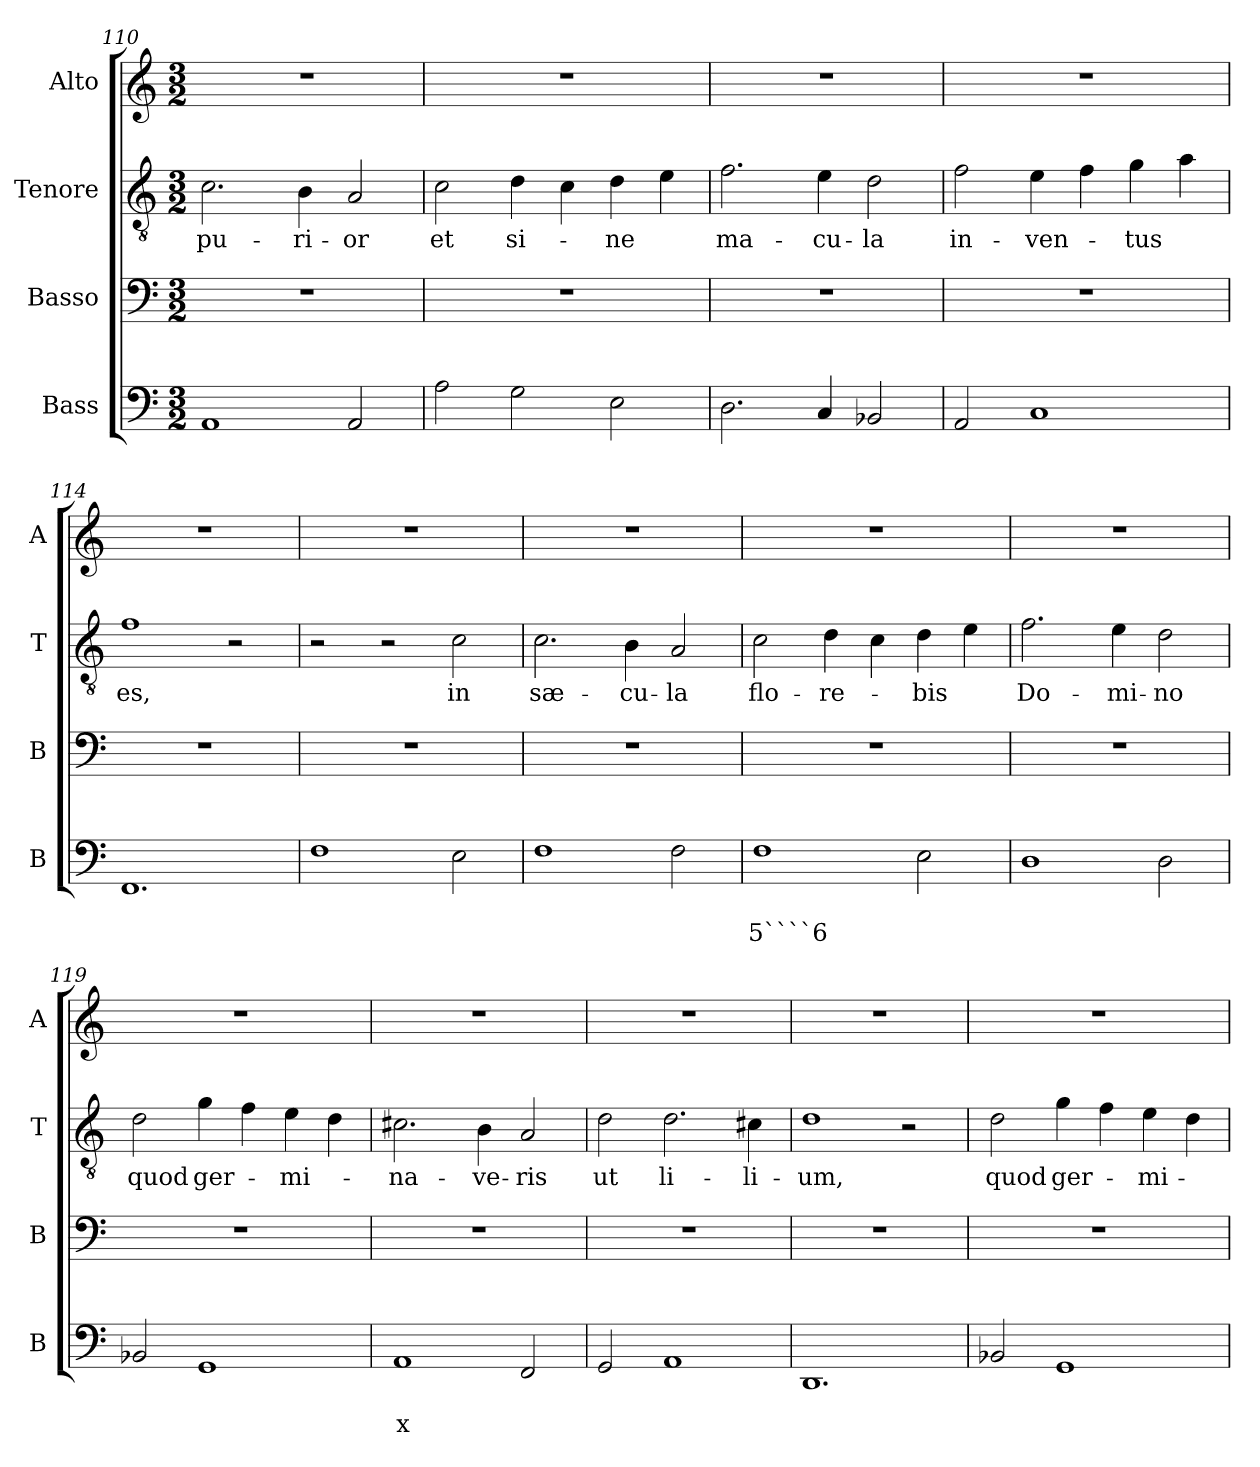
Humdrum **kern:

**kern	**text	**text	**kern	**kern	**text	**kern
*part4	*part4	*part4	*part3	*part2	*part2	*part1
*staff4	*staff4	*staff4	*staff3	*staff2	*staff2	*staff1
*I"Bass	*	*	*I"Basso	*I"Tenore	*	*I"Alto
*I'B	*	*	*I'B	*I'T	*	*I'A
*clefF4	*	*	*clefF4	*clefGv2	*	*clefG2
*k[]	*	*	*k[]	*k[]	*	*k[]
*C:	*	*	*C:	*C:	*	*C:
*M3/2	*	*	*M3/2	*M3/2	*	*M3/2
=110	=110	=110	=110	=110	=110	=110
!	!	!	!	!	!LO:LY:b	!
1AA	.	.	1.r	2.c\	pu-	1.r
!	!	!	!	!	!LO:LY:b	!
.	.	.	.	4B\	-ri-	.
!	!	!	!	!	!LO:LY:b	!
2AA/	.	.	.	2A/	-or	.
=111	=111	=111	=111	=111	=111	=111
!	!	!	!	!	!LO:LY:b	!
2A\	.	.	1.r	2c\	et	1.r
!	!	!	!	!	!LO:LY:b	!
2G\	.	.	.	4d\	si-	.
.	.	.	.	4c\	.	.
!	!	!	!	!	!LO:LY:b	!
2E\	.	.	.	4d\	-ne	.
.	.	.	.	4e\	.	.
=112	=112	=112	=112	=112	=112	=112
!	!	!	!	!	!LO:LY:b	!
2.D\	.	.	1.r	2.f\	ma-	1.r
!	!	!	!	!	!LO:LY:b	!
4C/	.	.	.	4e\	-cu-	.
!	!	!	!	!	!LO:LY:b	!
2BB-X/	.	.	.	2d\	-la	.
!!LO:LB:g=z
=113	=113	=113	=113	=113	=113	=113
!	!	!	!	!	!LO:LY:b	!
2AA/	.	.	1.r	2f\	in-	1.r
!	!	!	!	!	!LO:LY:b	!
1C	.	.	.	4e\	-ven-	.
.	.	.	.	4f\	.	.
!	!	!	!	!	!LO:LY:b	!
.	.	.	.	4g\	-tus	.
.	.	.	.	4a\	.	.
=114	=114	=114	=114	=114	=114	=114
!	!	!	!	!	!LO:LY:b	!
1.FF	.	.	1.r	1f	es,	1.r
.	.	.	.	2r	.	.
=115	=115	=115	=115	=115	=115	=115
1F	.	.	1.r	2r	.	1.r
.	.	.	.	2r	.	.
!	!	!	!	!	!LO:LY:b	!
2E\	.	.	.	2c\	in	.
=116	=116	=116	=116	=116	=116	=116
!	!	!	!	!	!LO:LY:b	!
1F	.	.	1.r	2.c\	sæ-	1.r
!	!	!	!	!	!LO:LY:b	!
.	.	.	.	4B\	-cu-	.
!	!	!	!	!	!LO:LY:b	!
2F\	.	.	.	2A/	-la	.
=117	=117	=117	=117	=117	=117	=117
!	!	!LO:LY:b	!	!	!LO:LY:b	!
1F	.	5````6	1.r	2c\	flo-	1.r
!	!	!	!	!	!LO:LY:b	!
.	.	.	.	4d\	-re-	.
.	.	.	.	4c\	.	.
!	!	!	!	!	!LO:LY:b	!
2E\	.	.	.	4d\	-bis	.
.	.	.	.	4e\	.	.
=118	=118	=118	=118	=118	=118	=118
!	!	!	!	!	!LO:LY:b	!
1D	.	.	1.r	2.f\	Do-	1.r
!	!	!	!	!	!LO:LY:b	!
.	.	.	.	4e\	-mi-	.
!	!	!	!	!	!LO:LY:b	!
2D\	.	.	.	2d\	-no	.
=119	=119	=119	=119	=119	=119	=119
!	!	!	!	!	!LO:LY:b	!
2BB-X/	.	.	1.r	2d\	quod	1.r
!	!	!	!	!	!LO:LY:b	!
1GG	.	.	.	4g\	ger-	.
.	.	.	.	4f\	.	.
!	!	!	!	!	!LO:LY:b	!
.	.	.	.	4e\	-mi-	.
.	.	.	.	4d\	.	.
!!LO:PB:g=z
=120	=120	=120	=120	=120	=120	=120
!	!	!LO:LY:b	!	!	!LO:LY:b	!
1AA	.	x	1.r	2.c#X\	-na-	1.r
!	!	!	!	!	!LO:LY:b	!
.	.	.	.	4B\	-ve-	.
!	!	!	!	!	!LO:LY:b	!
2FF/	.	.	.	2A/	-ris	.
=121	=121	=121	=121	=121	=121	=121
!	!	!	!	!	!LO:LY:b	!
2GG/	.	.	1.r	2d\	ut	1.r
!	!	!	!	!	!LO:LY:b	!
1AA	.	.	.	2.d\	li-	.
!	!	!	!	!	!LO:LY:b	!
.	.	.	.	4c#X\	-li-	.
=122	=122	=122	=122	=122	=122	=122
!	!	!	!	!	!LO:LY:b	!
1.DD	.	.	1.r	1d	-um,	1.r
.	.	.	.	2r	.	.
=123	=123	=123	=123	=123	=123	=123
!	!	!	!	!	!LO:LY:b	!
2BB-X/	.	.	1.r	2d\	quod	1.r
!	!	!	!	!	!LO:LY:b	!
1GG	.	.	.	4g\	ger-	.
.	.	.	.	4f\	.	.
!	!	!	!	!	!LO:LY:b	!
.	.	.	.	4e\	-mi-	.
.	.	.	.	4d\	.	.
=	=	=	=	=	=	=
*-	*-	*-	*-	*-	*-	*-
